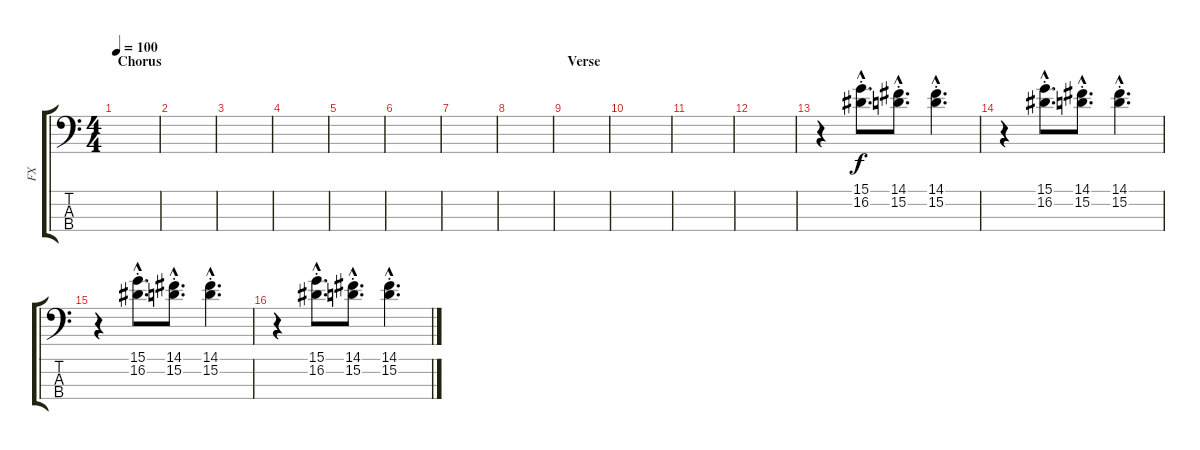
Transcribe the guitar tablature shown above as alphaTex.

\track ("FX" "FX") {instrument lead5charang}
\staff {score tabs}
\tuning (E3 B2 Gb2 Gb1) {hide}
\ts (4 4)
\section ("" "Chorus")
\tempo 100
\clef f4
\ks c
|
|
|
|
|
|
|
|
\section ("" "Verse")
|
|
|
|
r.4 (15.1{hac st} 16.2{hac st}).8{d} (14.1{hac st} 15.2{hac st}).8{d} (14.1{hac st} 15.2{hac st}).4{d} |
r.4 (15.1{hac st} 16.2{hac st}).8{d} (14.1{hac st} 15.2{hac st}).8{d} (14.1{hac st} 15.2{hac st}).4{d} |
r.4 (15.1{hac st} 16.2{hac st}).8{d} (14.1{hac st} 15.2{hac st}).8{d} (14.1{hac st} 15.2{hac st}).4{d} |
r.4 (15.1{hac st} 16.2{hac st}).8{d} (14.1{hac st} 15.2{hac st}).8{d} (14.1{hac st} 15.2{hac st}).4{d}
